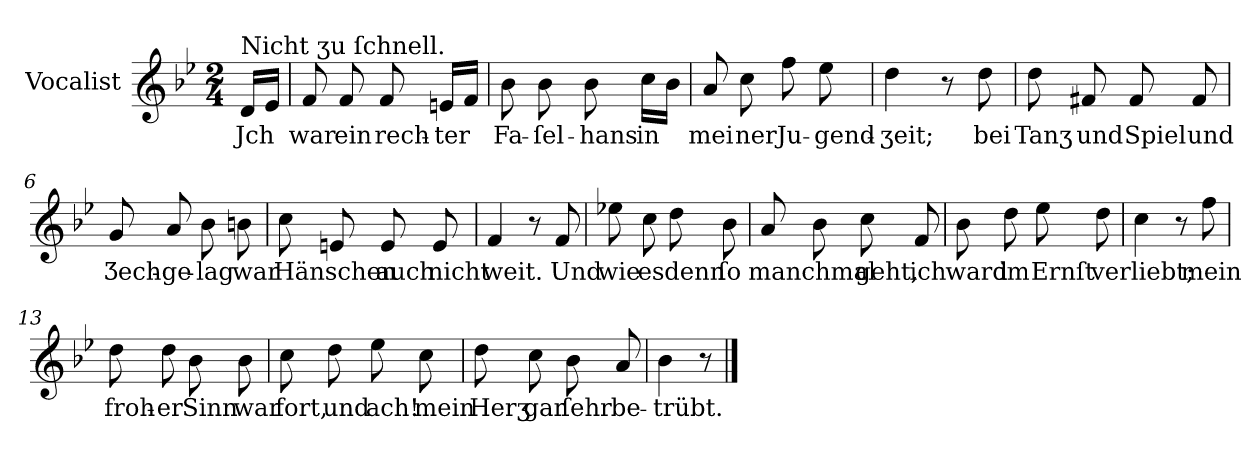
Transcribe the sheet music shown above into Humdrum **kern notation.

**kern	**text
*part1	*part1
*staff1	*staff1
*I"Vocalist	*
*clefG2	*
*k[b-e-]	*
*B-:	*
*M2/4	*
=	=
!LO:TX:a:t=Nicht ʒu ſchnell.	!
16dLL	Jch
16e-JJ	.
=1	=1
8f	war
8f	ein
8f	rech-
16enLL	-ter
16fJJ	.
=2	=2
8b-	Fa-
8b-	-ſel-
8b-	-hans
16ccLL	in
16b-JJ	.
=3	=3
8a	mei
8cc	ner
8ff	Ju-
8ee-	-gend-
=4	=4
4dd	-ʒeit;
8r	.
8dd	bei
=5	=5
8dd	Tanʒ
8f#X	und
8f#	Spiel
8f#	und
=6	=6
8g	Ʒech-
8a	-ge-
8b-	-lag
8bn	war
=7	=7
8cc	Hänschen
8en	.
8e	auch
8e	nicht
=8	=8
4f	weit.
8r	.
8f	Und
=9	=9
8ee-X	wie
8cc	es
8dd	denn
8b-	ſo
=10	=10
8a	manchmal
8b-	.
8cc	geht,
8f	ich
=11	=11
8b-	ward
8dd	im
8ee-	Ernſt
8dd	verliebt;
=12	=12
4cc	.
8r	.
8ff	mein
=13	=13
8dd	froh-
8dd	-er
8b-	Sinn
8b-	war
=14	=14
8cc	fort,
8dd	und
8ee-	ach!
8cc	mein
=15	=15
8dd	Herʒ
8cc	gar
8b-	ſehr
8a	be-
=16	=16
4b-	-trübt.
8r	.
==	==
*-	*-
